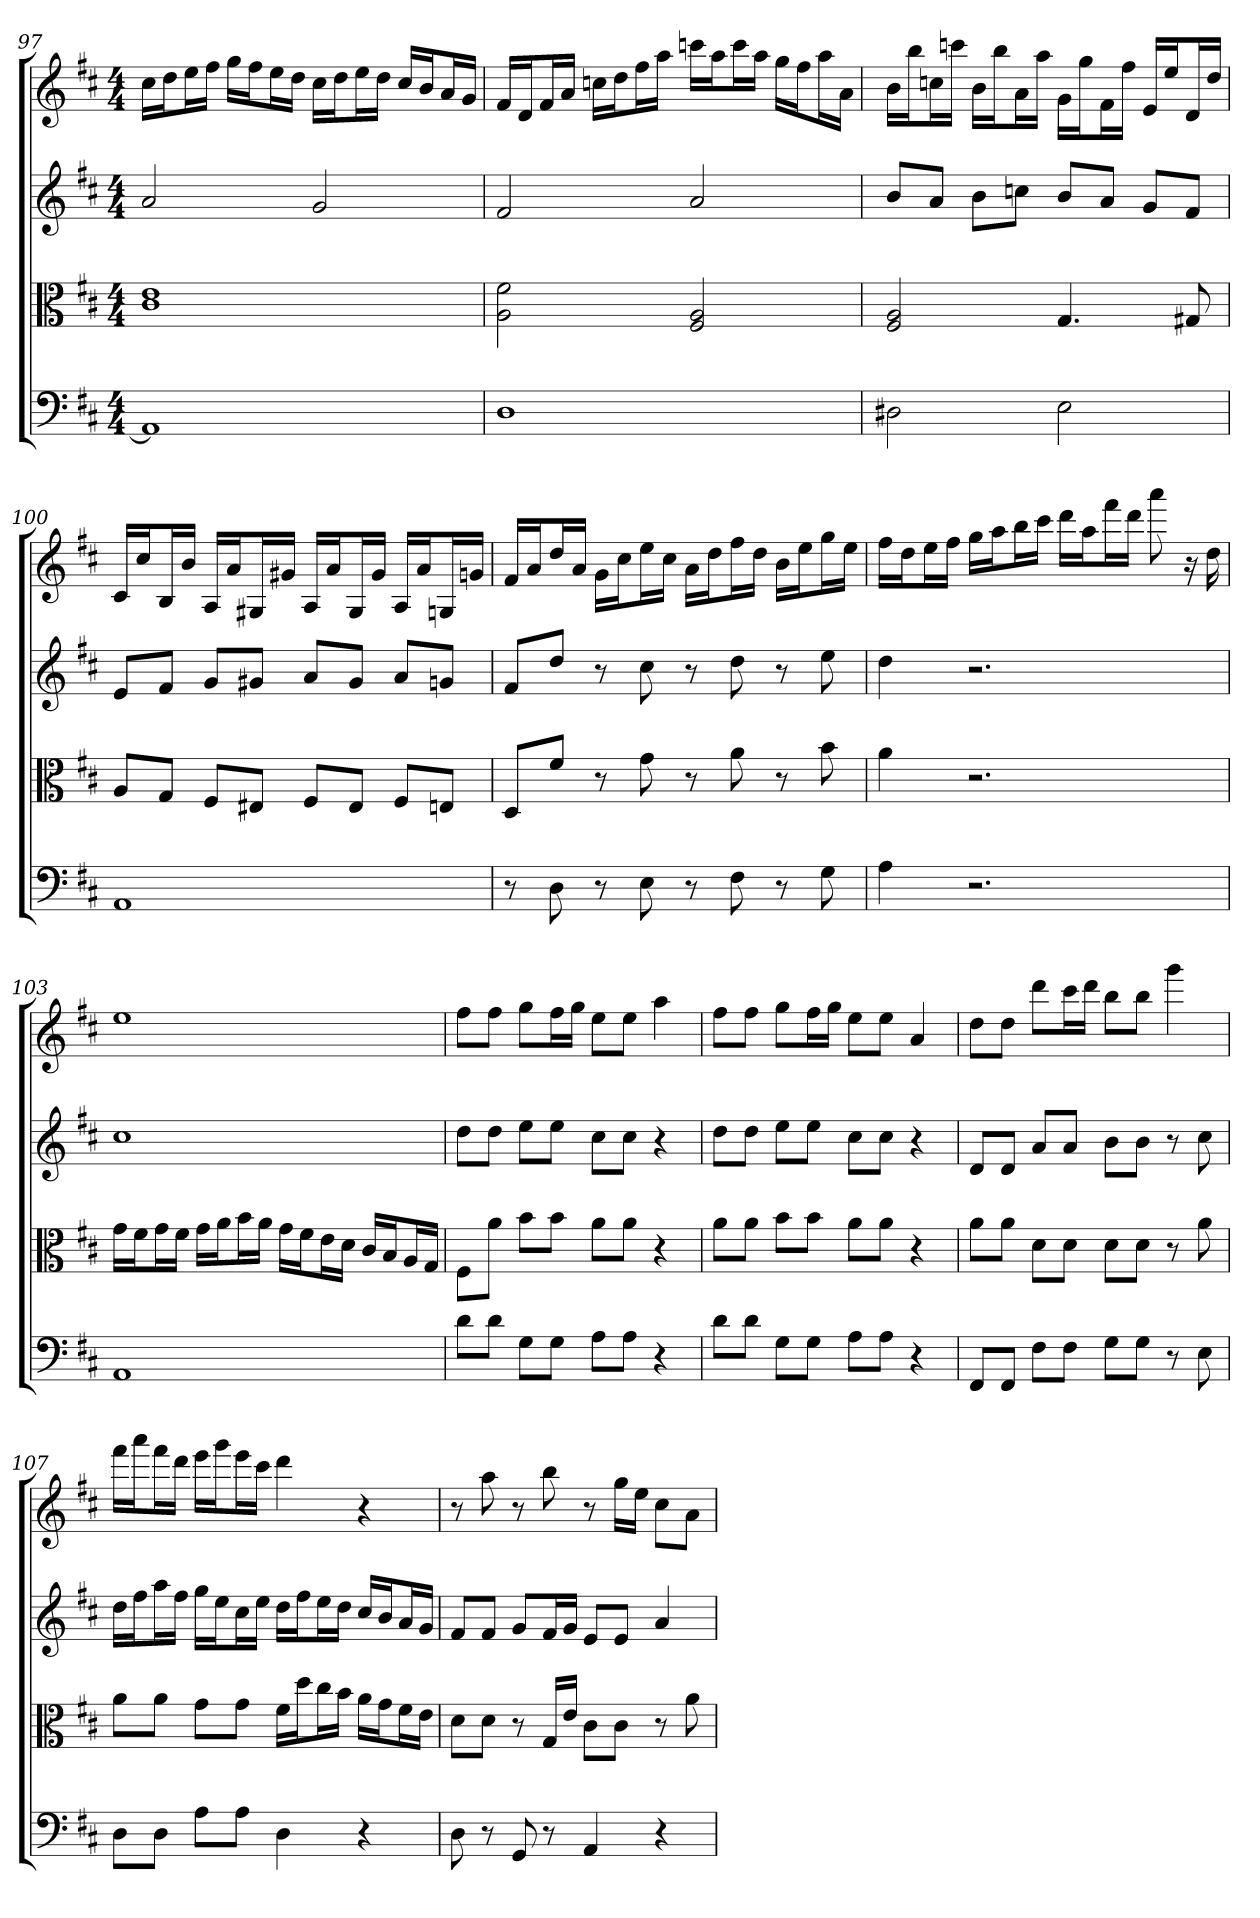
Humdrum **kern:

**kern	**kern	**kern	**kern
*part4	*part3	*part2	*part1
*staff4	*staff3	*staff2	*staff1
*clefF4	*clefC3	*	*
*k[f#c#]	*k[f#c#]	*k[f#c#]	*k[f#c#]
*D:	*D:	*D:	*D:
*M4/4	*M4/4	*M4/4	*M4/4
=97	=97	=97	=97
1AA]	1c# 1e	2a	16cc#LL
.	.	.	16ddJ
.	.	.	16eeL
.	.	.	16ff#JJ
.	.	.	16ggLL
.	.	.	16ff#J
.	.	.	16eeL
.	.	.	16ddJJ
.	.	2g	16cc#LL
.	.	.	16ddJ
.	.	.	16eeL
.	.	.	16ddJJ
.	.	.	16cc#LL
.	.	.	16bJ
.	.	.	16aL
.	.	.	16gJJ
=98	=98	=98	=98
1D	2A 2f#	2f#	16f#LL
.	.	.	16dJ
.	.	.	16f#L
.	.	.	16aJJ
.	.	.	16ccnLL
.	.	.	16ddJ
.	.	.	16ff#L
.	.	.	16aaJJ
.	2F# 2A	2a	16cccnLL
.	.	.	16aaJ
.	.	.	16cccL
.	.	.	16aaJJ
.	.	.	16ggLL
.	.	.	16ff#J
.	.	.	16aaL
.	.	.	16aJJ
=99	=99	=99	=99
2D#X	2F# 2A	8bL	16bLL
.	.	.	16bbJ
.	.	8aJ	16ccnL
.	.	.	16cccnJJ
.	.	8bL	16bLL
.	.	.	16bbJ
.	.	8ccnJ	16aL
.	.	.	16aaJJ
2E	4.G	8bL	16gLL
.	.	.	16ggJ
.	.	8aJ	16f#L
.	.	.	16ff#JJ
.	.	8gL	16eLL
.	.	.	16eeJ
.	8G#X	8f#J	16dL
.	.	.	16ddJJ
=100	=100	=100	=100
1AA	8A/L	8eL	16c#LL
.	.	.	16cc#J
.	8G/J	8f#J	16BL
.	.	.	16bJJ
.	8F#/L	8gL	16ALL
.	.	.	16aJ
.	8E#X/J	8g#XJ	16G#XL
.	.	.	16g#XJJ
.	8F#/L	8aL	16ALL
.	.	.	16aJ
.	8E#/J	8g#J	16G#L
.	.	.	16g#JJ
.	8F#/L	8aL	16ALL
.	.	.	16aJ
.	8En/J	8gnJ	16GnL
.	.	.	16gnJJ
=101	=101	=101	=101
8r	8D/L	8f#L	16f#LL
.	.	.	16aJ
8D	8f#/J	8ddJ	16ddL
.	.	.	16aJJ
8r	8r	8r	16gLL
.	.	.	16cc#J
8E	8g	8cc#	16eeL
.	.	.	16cc#JJ
8r	8r	8r	16aLL
.	.	.	16ddJ
8F#	8a	8dd	16ff#L
.	.	.	16ddJJ
8r	8r	8r	16bLL
.	.	.	16eeJ
8G	8b	8ee	16ggL
.	.	.	16eeJJ
=102	=102	=102	=102
4A	4a	4dd	16ff#LL
.	.	.	16ddJ
.	.	.	16eeL
.	.	.	16ff#JJ
2.r	2.r	2.r	16ggLL
.	.	.	16aaJ
.	.	.	16bbL
.	.	.	16ccc#JJ
.	.	.	16dddLL
.	.	.	16aaJ
.	.	.	16fff#L
.	.	.	16dddJJ
.	.	.	8aaa
.	.	.	16r
.	.	.	16dd
=103	=103	=103	=103
1AA	16g\LL	1cc#	1ee
.	16f#\J	.	.
.	16g\L	.	.
.	16f#\JJ	.	.
.	16g\LL	.	.
.	16a\J	.	.
.	16b\L	.	.
.	16a\JJ	.	.
.	16g\LL	.	.
.	16f#\J	.	.
.	16e\L	.	.
.	16d\JJ	.	.
.	16c#/LL	.	.
.	16B/J	.	.
.	16A/L	.	.
.	16G/JJ	.	.
=104	=104	=104	=104
8d\L	8F#\L	8ddL	8ff#L
8d\J	8a\J	8ddJ	8ff#J
8G\L	8b\L	8eeL	8ggL
8G\J	8b\J	8eeJ	16ff#L
.	.	.	16ggJJ
8A\L	8a\L	8cc#L	8eeL
8A\J	8a\J	8cc#J	8eeJ
4r	4r	4r	4aa
=105	=105	=105	=105
8d\L	8a\L	8ddL	8ff#L
8d\J	8a\J	8ddJ	8ff#J
8G\L	8b\L	8eeL	8ggL
8G\J	8b\J	8eeJ	16ff#L
.	.	.	16ggJJ
8A\L	8a\L	8cc#L	8eeL
8A\J	8a\J	8cc#J	8eeJ
4r	4r	4r	4a
=106	=106	=106	=106
8FF#/L	8a\L	8dL	8ddL
8FF#/J	8a\J	8dJ	8ddJ
8F#\L	8d\L	8aL	8dddL
8F#\J	8d\J	8aJ	16ccc#L
.	.	.	16dddJJ
8G\L	8d\L	8bL	8bbL
8G\J	8d\J	8bJ	8bbJ
8r	8r	8r	4ggg
8E	8a	8cc#	.
=107	=107	=107	=107
8D\L	8a\L	16ddLL	16fff#LL
.	.	16ff#J	16aaaJ
8D\J	8a\J	16aaL	16fff#L
.	.	16ff#JJ	16dddJJ
8A\L	8g\L	16ggLL	16eeeLL
.	.	16eeJ	16gggJ
8A\J	8g\J	16cc#L	16eeeL
.	.	16eeJJ	16ccc#JJ
4D	16f#\LL	16ddLL	4ddd
.	16dd\J	16ff#J	.
.	16cc#\L	16eeL	.
.	16b\JJ	16ddJJ	.
4r	16a\LL	16cc#LL	4r
.	16g\J	16bJ	.
.	16f#\L	16aL	.
.	16e\JJ	16gJJ	.
=108	=108	=108	=108
8D	8d\L	8f#L	8r
8r	8d\J	8f#J	8aa
8GG	8r	8gL	8r
8r	16G/LL	16f#L	8bb
.	16e/JJ	16gJJ	.
4AA	8c#\L	8eL	8r
.	8c#\J	8eJ	16ggLL
.	.	.	16eeJJ
4r	8r	4a	8cc#L
.	8a	.	8aJ
=	=	=	=
*-	*-	*-	*-
